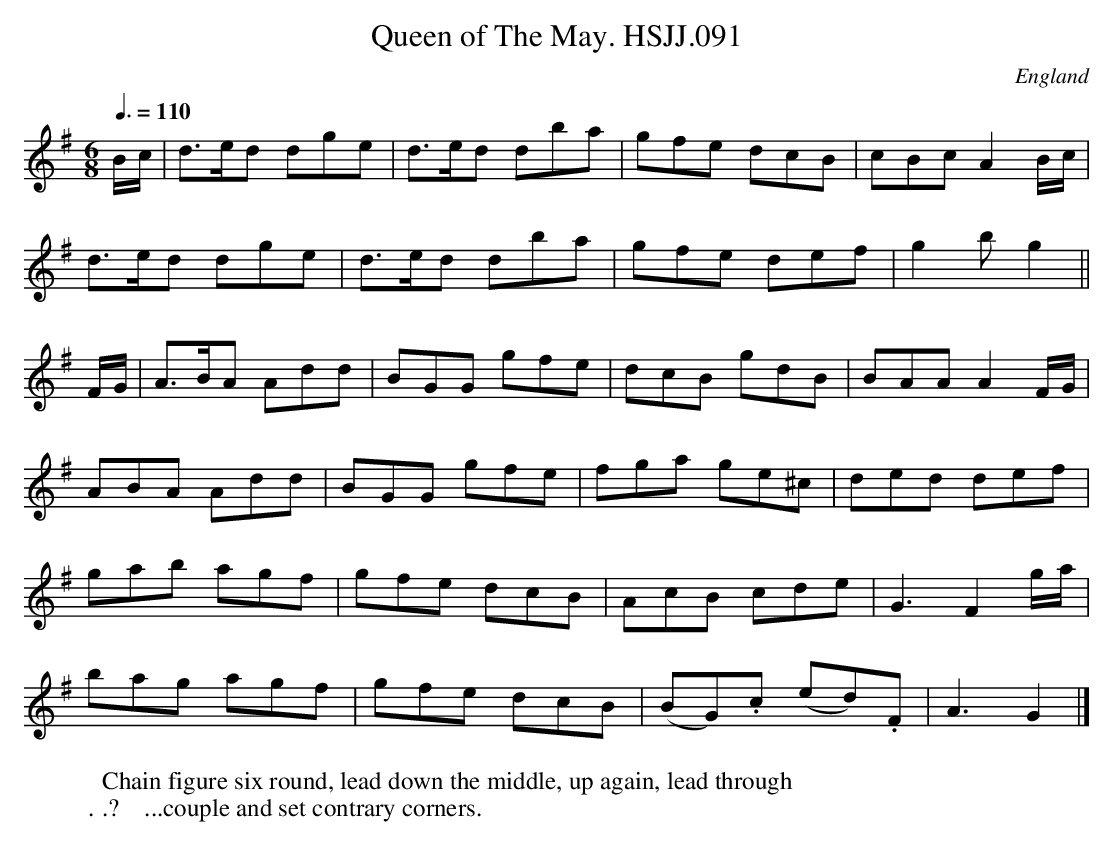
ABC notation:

X:1
T:Queen of The May. HSJJ.091
L:1/8
M:6/8
O:England
Q:3/8=110
W:Chain figure six round, lead down the middle, up again, lead through
W:..?    ...couple and set contrary corners.
K:G
B/c/|d>ed dge|d>ed dba|gfe dcB|cBcA2B/c/|!
d>ed dge|d>ed dba|gfe def|g2bg2||!
F/G/|A>BA Add|BGG gfe|dcB gdB|BAAA2F/G/|!
ABA Add|BGG gfe|fga ge^c|ded def|!
gab agf|gfe dcB|AcB cde|G3F2g/a/|!
bag agf|gfe dcB|(BG).c (ed).F|A3G2|]
